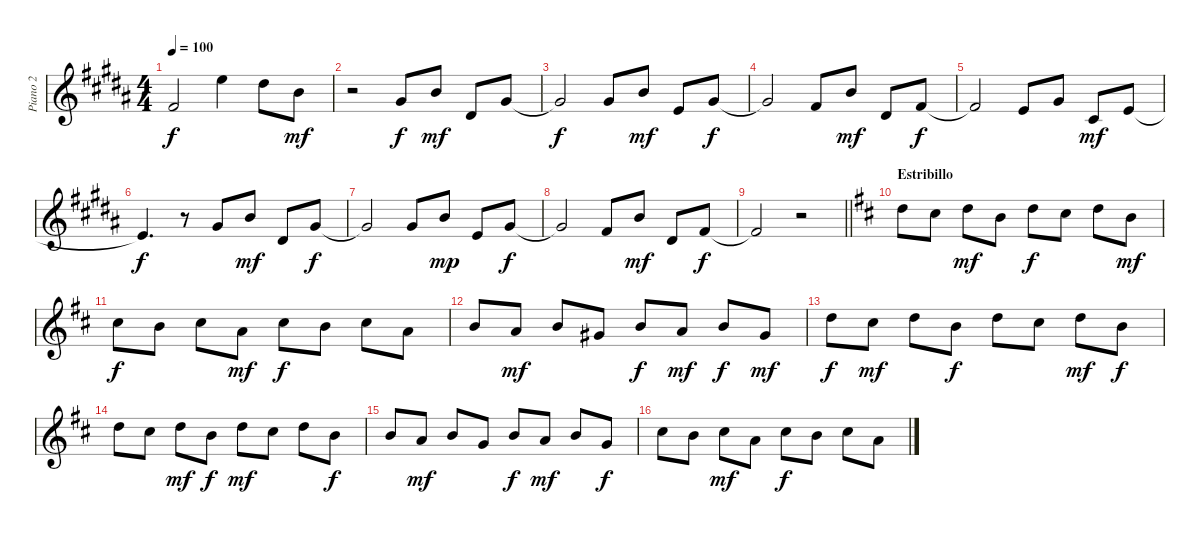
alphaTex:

\track ("Piano 2" "Piano 2") {instrument acousticgrandpiano}
\staff {score}
\tuning (E4 B3 G3 D3 A2 E2) {hide}
\ts (4 4)
\tempo 100
\clef g2
\ks g#minor
2.1{t}.2{dy f} 12.1.4 11.1.8 12.2.8{dy mf} |
r.2 13.3.8{dy f} 12.2.8{dy mf} 13.4.8 13.3.8 |
13.3{t}.2{dy f} 9.2.8 7.1.8{dy mf} 9.3.8 9.2.8{dy f} |
9.2{t}.2 7.2.8 7.1.8{dy mf} 8.3.8 7.2.8{dy f} |
7.2{t}.2 0.1.8 4.1.8 2.2.8{dy mf} 0.1.8 |
0.1{t}.4{d dy f} r.8 4.1.8 7.1.8{dy mf} 4.2.8 4.1.8{dy f} |
4.1{t}.2 4.1.8 7.1.8{dy mp} 0.1.8 4.1.8{dy f} |
4.1{t}.2 2.1.8 7.1.8{dy mf} 4.2.8 2.1.8{dy f} |
\barLineRight lightlight
2.1{t}.2 r.2 |
\section ("" "Estribillo")
\ks bminor
10.1.8 9.1.8 10.1.8{dy mf} 7.1.8 10.1.8{dy f} 9.1.8 10.1.8 7.1.8{dy mf} |
9.1.8{dy f} 7.1.8 9.1.8 10.2.8{dy mf} 9.1.8{dy f} 7.1.8 9.1.8 10.2.8 |
7.1.8 5.1.8{dy mf} 7.1.8 4.1.8 7.1.8{dy f} 5.1.8{dy mf} 7.1.8{dy f} 4.1.8{dy mf} |
10.1.8{dy f} 9.1.8{dy mf} 10.1.8 7.1.8{dy f} 10.1.8 9.1.8 10.1.8{dy mf} 7.1.8{dy f} |
10.1.8 9.1.8 10.1.8{dy mf} 7.1.8{dy f} 10.1.8{dy mf} 9.1.8 10.1.8 7.1.8{dy f} |
7.1.8 5.1.8{dy mf} 7.1.8 8.2.8 7.1.8{dy f} 5.1.8{dy mf} 7.1.8 8.2.8{dy f} |
9.1.8 7.1.8 9.1.8{dy mf} 10.2.8 9.1.8{dy f} 7.1.8 9.1.8 10.2.8
